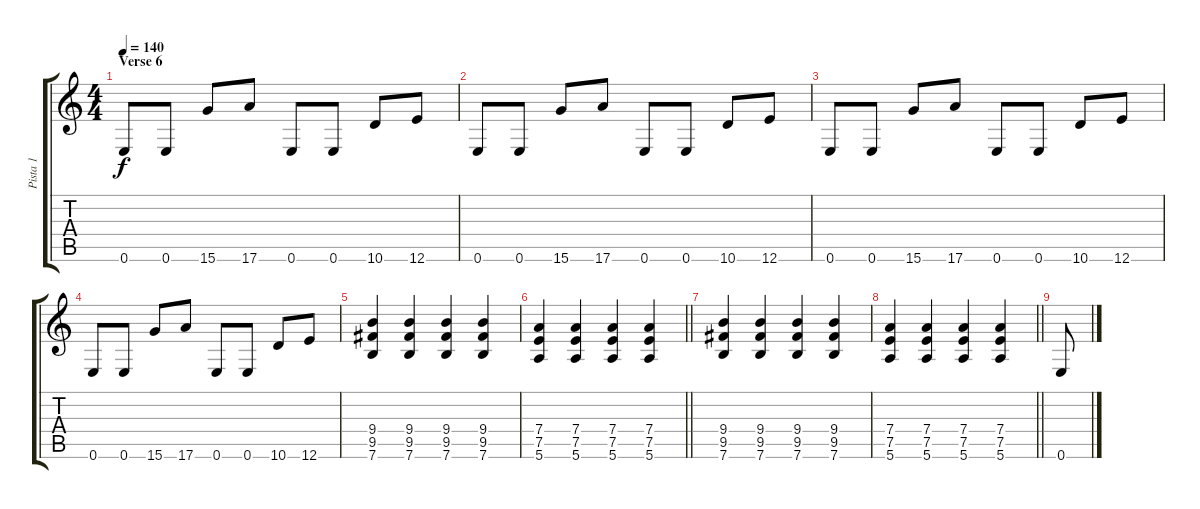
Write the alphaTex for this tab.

\track ("Pista 1" "Pista 1") {instrument distortionguitar}
\staff {score tabs}
\tuning (E4 B3 G3 D3 A2 E2) {hide}
\ts (4 4)
\section ("" "Verse 6")
\tempo 140
\clef g2
\ks c
0.6.8{dy f} 0.6.8 15.6.8 17.6.8 0.6.8 0.6.8 10.6.8 12.6.8 |
0.6.8 0.6.8 15.6.8 17.6.8 0.6.8 0.6.8 10.6.8 12.6.8 |
0.6.8 0.6.8 15.6.8 17.6.8 0.6.8 0.6.8 10.6.8 12.6.8 |
0.6.8 0.6.8 15.6.8 17.6.8 0.6.8 0.6.8 10.6.8 12.6.8 |
(9.4 9.5 7.6).4 (9.4 9.5 7.6).4 (9.4 9.5 7.6).4 (9.4 9.5 7.6).4 |
\barLineRight lightlight
(7.4 7.5 5.6).4 (7.4 7.5 5.6).4 (7.4 7.5 5.6).4 (7.4 7.5 5.6).4 |
(9.4 9.5 7.6).4 (9.4 9.5 7.6).4 (9.4 9.5 7.6).4 (9.4 9.5 7.6).4 |
\barLineRight lightlight
(7.4 7.5 5.6).4 (7.4 7.5 5.6).4 (7.4 7.5 5.6).4 (7.4 7.5 5.6).4 |
0.6.8
